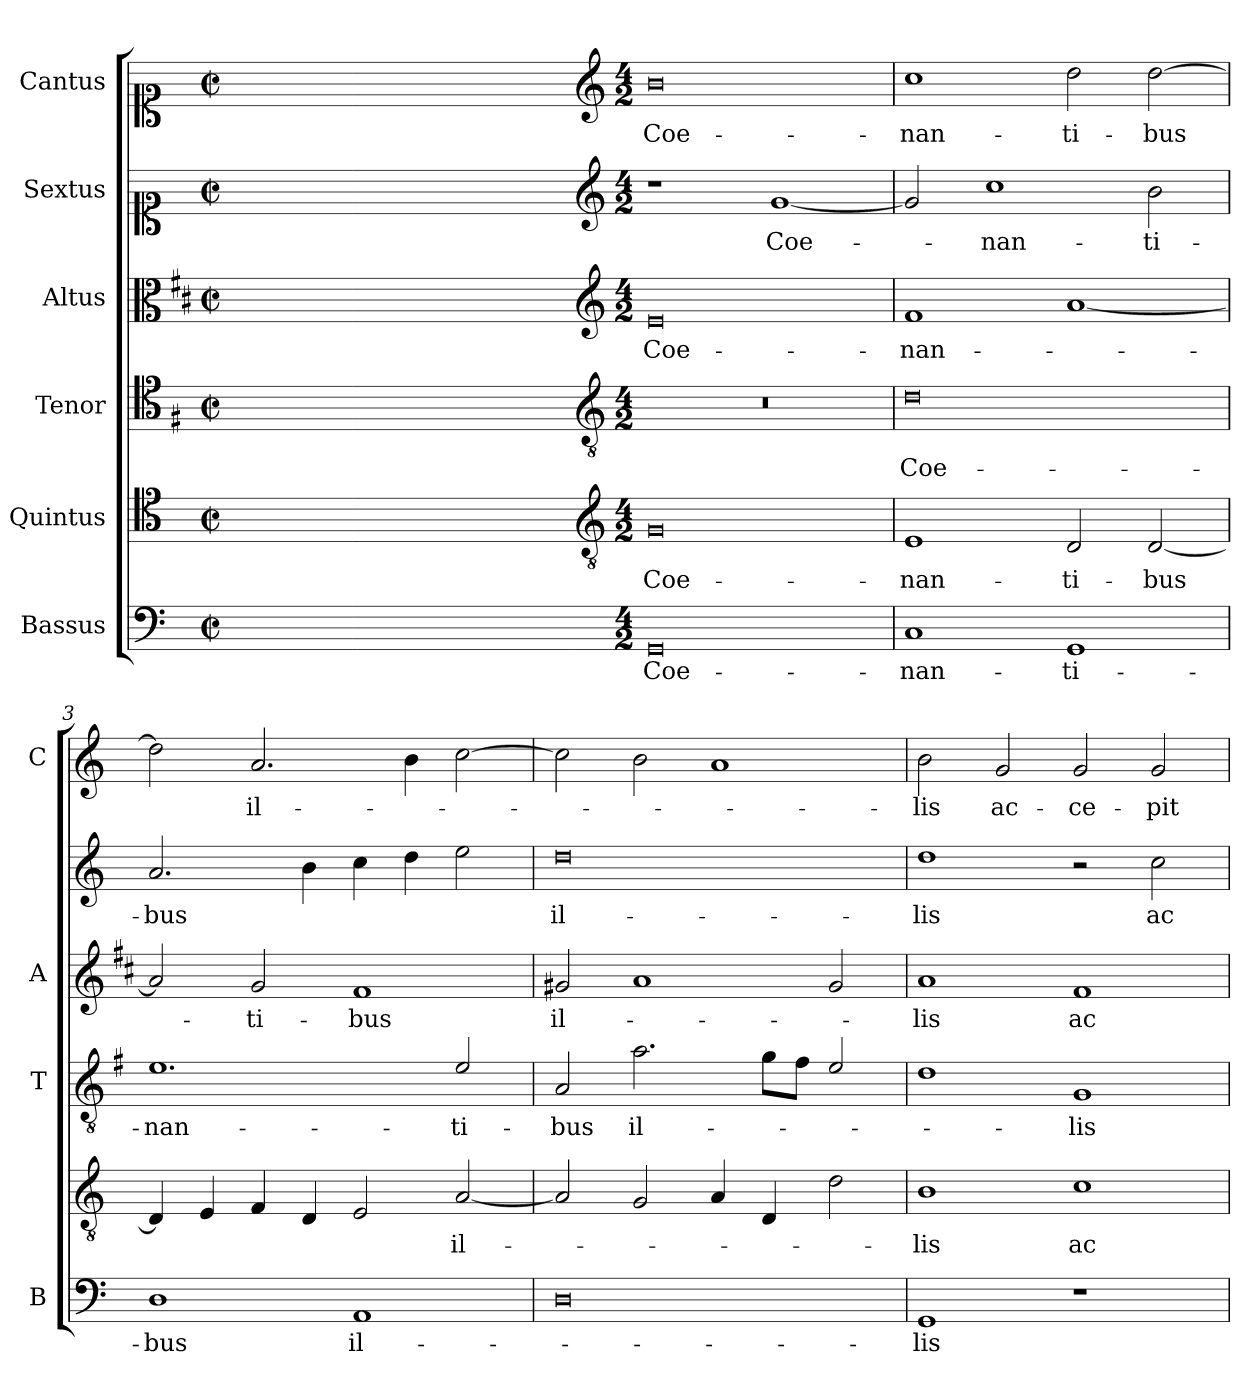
**kern	**text	**kern	**text	**kern	**text	**kern	**text	**kern	**text	**kern	**text
*part6	*part6	*part5	*part5	*part4	*part4	*part3	*part3	*part2	*part2	*part1	*part1
*staff6	*staff6	*staff5	*staff5	*staff4	*staff4	*staff3	*staff3	*staff2	*staff2	*staff1	*staff1
*I"Bassus	*	*I"Quintus	*	*I"Tenor	*	*I"Altus	*	*I"Sextus	*	*I"Cantus	*
*I'B	*	*	*	*I'T	*	*I'A	*	*	*	*I'C	*
*clefF4	*	*clefC4	*	*clefC4	*	*clefC3	*	*clefC1	*	*clefC1	*
*	*	*	*	*ITrd4c7	*	*ITrd1c2	*	*	*	*	*
*k[]	*	*k[]	*	*k[]	*	*k[]	*	*k[]	*	*k[]	*
*C:	*	*C:	*	*C:	*	*C:	*	*C:	*	*C:	*
*M2/2	*	*M2/2	*	*M2/2	*	*M2/2	*	*M2/2	*	*M2/2	*
*met(c|)	*	*met(c|)	*	*met(c|)	*	*met(c|)	*	*met(c|)	*	*met(c|)	*
=	=	=	=	=	=	=	=	=	=	=	=
1ryy	.	1ryy	.	1ryy	.	1ryy	.	1ryy	.	1ryy	.
=1X-	=1X-	=1X-	=1X-	=1X-	=1X-	=1X-	=1X-	=1X-	=1X-	=1X-	=1X-
4ryy	.	4ryy	.	4ryy	.	4ryy	.	4ryy	.	4ryy	.
4ryy	.	4ryy	.	4ryy	.	4ryy	.	4ryy	.	4ryy	.
4ryy	.	4ryy	.	4ryy	.	4ryy	.	4ryy	.	4ryy	.
4ryy	.	4ryy	.	4ryy	.	4ryy	.	4ryy	.	4ryy	.
=1-	=1-	=1-	=1-	=1-	=1-	=1-	=1-	=1-	=1-	=1-	=1-
*	*	*clefGv2	*	*clefGv2	*	*clefG2	*	*clefG2	*	*clefG2	*
*M4/2	*	*M4/2	*	*M4/2	*	*M4/2	*	*M4/2	*	*M4/2	*
!	!LO:LY:b	!	!LO:LY:b	!	!	!	!LO:LY:b	!	!	!	!LO:LY:b
0GG	Coe-	0G	Coe-	0r	.	0d	Coe-	1r	.	0b	Coe-
!	!	!	!	!	!	!	!	!	!LO:LY:b	!	!
.	.	.	.	.	.	.	.	[1g	Coe-	.	.
=2	=2	=2	=2	=2	=2	=2	=2	=2	=2	=2	=2
!	!LO:LY:b	!	!LO:LY:b	!	!LO:LY:b	!	!LO:LY:b	!	!	!	!LO:LY:b
1C	-nan-	1E	-nan-	0G	Coe-	1e	-nan-	2g/]	.	1cc	-nan-
!	!	!	!	!	!	!	!	!	!LO:LY:b	!	!
.	.	.	.	.	.	.	.	1cc	-nan-	.	.
!	!LO:LY:b	!	!LO:LY:b	!	!	!	!	!	!	!	!LO:LY:b
1GG	-ti-	2D/	-ti-	.	.	[1g	.	.	.	2dd\	-ti-
!	!	!	!LO:LY:b	!	!	!	!	!	!LO:LY:b	!	!LO:LY:b
.	.	[2D/	-bus	.	.	.	.	2b\	-ti-	[2dd\	-bus
=3	=3	=3	=3	=3	=3	=3	=3	=3	=3	=3	=3
!	!LO:LY:b	!	!	!	!LO:LY:b	!	!	!	!LO:LY:b	!	!
1D	-bus	4D/]	.	1.A	-nan-	2g/]	.	2.a/	-bus	2dd\]	.
.	.	4E/	.	.	.	.	.	.	.	.	.
!	!	!	!	!	!	!	!LO:LY:b	!	!	!	!LO:LY:b
.	.	4F/	.	.	.	2f/	-ti-	.	.	2.a/	il-
.	.	4D/	.	.	.	.	.	4b\	.	.	.
!	!LO:LY:b	!	!	!	!	!	!LO:LY:b	!	!	!	!
1AA	il-	2E/	.	.	.	1e	-bus	4cc\	.	.	.
.	.	.	.	.	.	.	.	4dd\	.	4b\	.
!	!	!	!LO:LY:b	!	!LO:LY:b	!	!	!	!	!	!
.	.	[2A/	il-	2A/	-ti-	.	.	2ee\	.	[2cc\	.
=4	=4	=4	=4	=4	=4	=4	=4	=4	=4	=4	=4
!	!	!	!	!	!LO:LY:b	!	!LO:LY:b	!	!LO:LY:b	!	!
0D	.	2A/]	.	2D/	-bus	2f#X/	il-	0dd	il-	2cc\]	.
!	!	!	!	!	!LO:LY:b	!	!	!	!	!	!
.	.	2G/	.	2.d\	il-	1g	.	.	.	2b\	.
.	.	4A/	.	.	.	.	.	.	.	1a	.
.	.	4D/	.	8c\L	.	.	.	.	.	.	.
.	.	.	.	8B\J	.	.	.	.	.	.	.
.	.	2d\	.	2A/	.	2f#/	.	.	.	.	.
!!LO:LB:g=z
=5	=5	=5	=5	=5	=5	=5	=5	=5	=5	=5	=5
!	!LO:LY:b	!	!LO:LY:b	!	!	!	!LO:LY:b	!	!LO:LY:b	!	!LO:LY:b
1GG	-lis	1B	-lis	1G	.	1g	-lis	1dd	-lis	2b\	-lis
!	!	!	!	!	!	!	!	!	!	!	!LO:LY:b
.	.	.	.	.	.	.	.	.	.	2g/	ac-
!	!	!	!LO:LY:b	!	!LO:LY:b	!	!LO:LY:b	!	!	!	!LO:LY:b
1r	.	1c	ac-	1C	-lis	1e	ac-	2r	.	2g/	-ce-
!	!	!	!	!	!	!	!	!	!LO:LY:b	!	!LO:LY:b
.	.	.	.	.	.	.	.	2cc\	ac-	2g/	-pit
=	=	=	=	=	=	=	=	=	=	=	=
*-	*-	*-	*-	*-	*-	*-	*-	*-	*-	*-	*-
